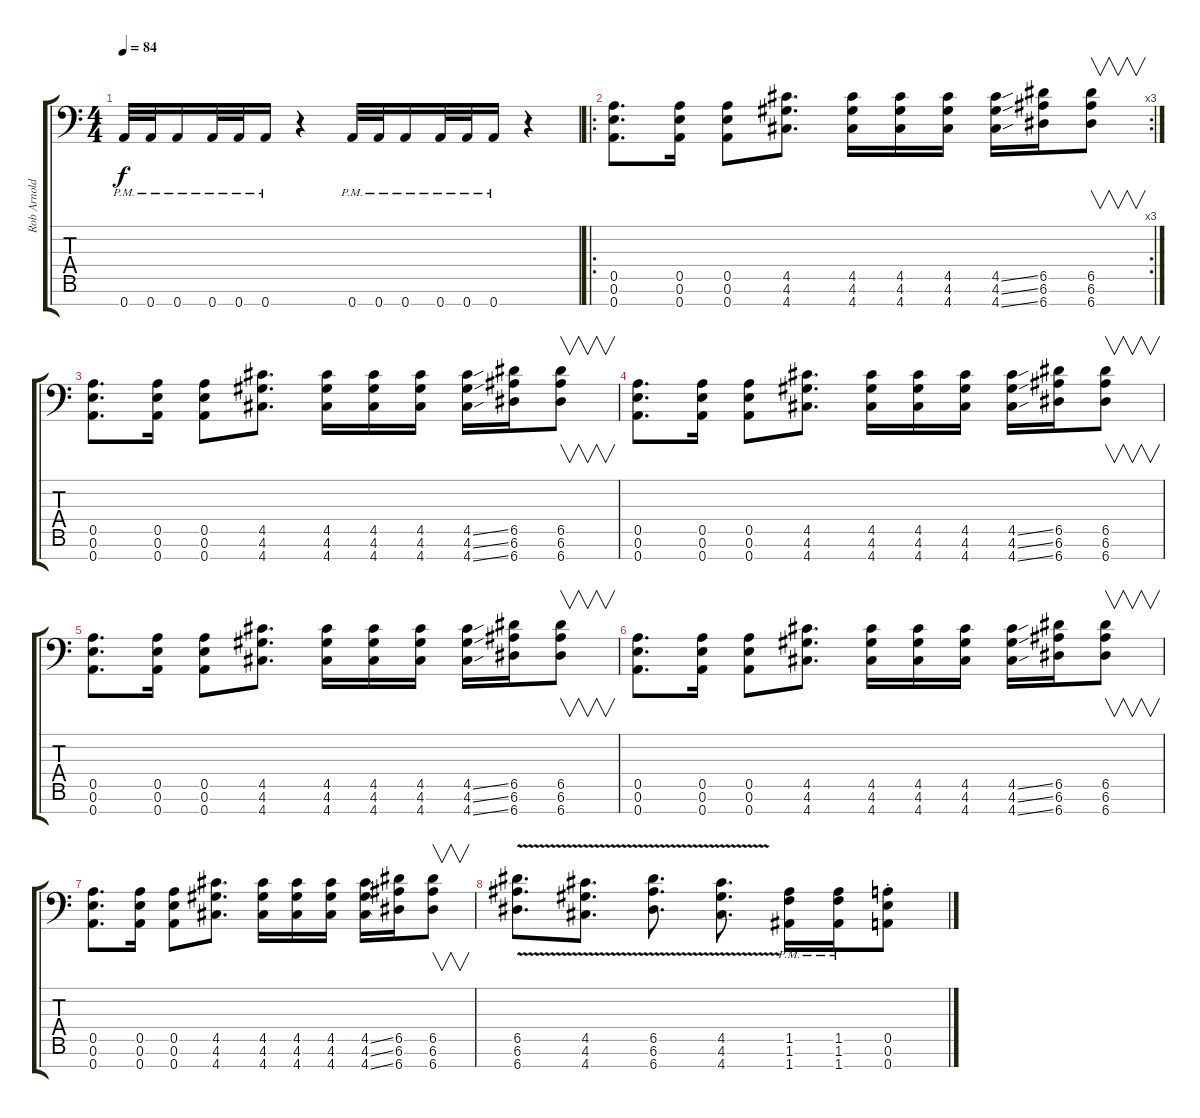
\track ("Rob Arnold" "Rob Arnold") {instrument distortionguitar}
\staff {score tabs}
\tuning (E4 B3 G3 D3 A2 E2 A1) {hide}
\ts (4 4)
\tempo 84
\clef f4
\ks c
0.7{pm}.32{dy f volume 16 instrument distortionguitar} 0.7{pm}.32 0.7{pm}.16 0.7{pm}.32 0.7{pm}.32 0.7{pm}.16 r.4 0.7{pm}.32 0.7{pm}.32 0.7{pm}.16 0.7{pm}.32 0.7{pm}.32 0.7{pm}.16 r.4 |
\ro
\rc 3
(0.5 0.6 0.7).8{d} (0.5 0.6 0.7).16 (0.5 0.6 0.7).8 (4.5 4.6 4.7).8{d} (4.5 4.6 4.7).16 (4.5 4.6 4.7).16 (4.5 4.6 4.7).16 (4.5{ss} 4.6{ss} 4.7{ss}).16 (6.5 6.6 6.7).16 (6.5 6.6 6.7).8{v} |
(0.5 0.6 0.7).8{d} (0.5 0.6 0.7).16 (0.5 0.6 0.7).8 (4.5 4.6 4.7).8{d} (4.5 4.6 4.7).16 (4.5 4.6 4.7).16 (4.5 4.6 4.7).16 (4.5{ss} 4.6{ss} 4.7{ss}).16 (6.5 6.6 6.7).16 (6.5 6.6 6.7).8{v} |
(0.5 0.6 0.7).8{d} (0.5 0.6 0.7).16 (0.5 0.6 0.7).8 (4.5 4.6 4.7).8{d} (4.5 4.6 4.7).16 (4.5 4.6 4.7).16 (4.5 4.6 4.7).16 (4.5{ss} 4.6{ss} 4.7{ss}).16 (6.5 6.6 6.7).16 (6.5 6.6 6.7).8{v} |
(0.5 0.6 0.7).8{d} (0.5 0.6 0.7).16 (0.5 0.6 0.7).8 (4.5 4.6 4.7).8{d} (4.5 4.6 4.7).16 (4.5 4.6 4.7).16 (4.5 4.6 4.7).16 (4.5{ss} 4.6{ss} 4.7{ss}).16 (6.5 6.6 6.7).16 (6.5 6.6 6.7).8{v} |
(0.5 0.6 0.7).8{d} (0.5 0.6 0.7).16 (0.5 0.6 0.7).8 (4.5 4.6 4.7).8{d} (4.5 4.6 4.7).16 (4.5 4.6 4.7).16 (4.5 4.6 4.7).16 (4.5{ss} 4.6{ss} 4.7{ss}).16 (6.5 6.6 6.7).16 (6.5 6.6 6.7).8{v} |
(0.5 0.6 0.7).8{d} (0.5 0.6 0.7).16 (0.5 0.6 0.7).8 (4.5 4.6 4.7).8{d} (4.5 4.6 4.7).16 (4.5 4.6 4.7).16 (4.5 4.6 4.7).16 (4.5{ss} 4.6{ss} 4.7{ss}).16 (6.5 6.6 6.7).16 (6.5 6.6 6.7).8{v} |
(6.5{v} 6.6 6.7).8{d} (4.5{v} 4.6 4.7).8{d} (6.5{v} 6.6 6.7).8{d} (4.5{v} 4.6 4.7).8{d} (1.5{pm} 1.6{pm} 1.7{pm}).16 (1.5{pm} 1.6{pm} 1.7{pm}).16 (0.5{st} 0.6{st} 0.7{st}).8
